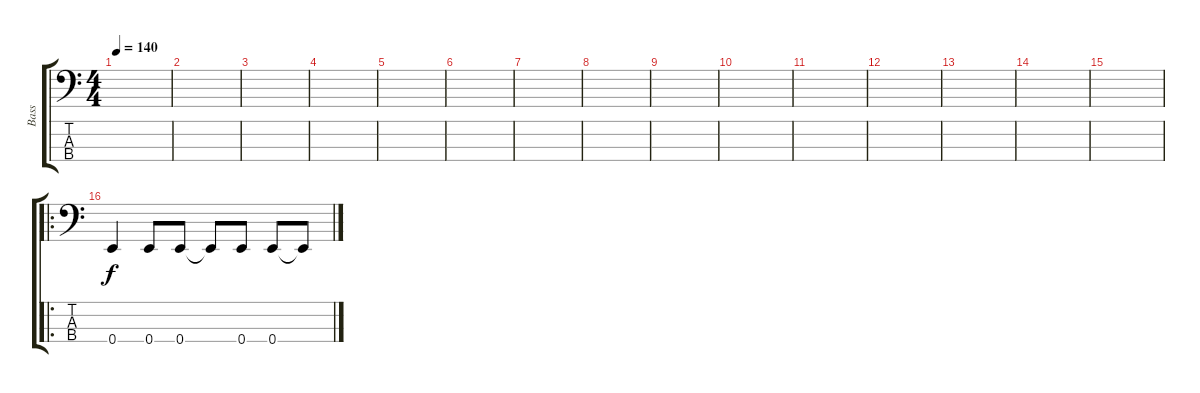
\track ("Bass" "Bass") {instrument electricbassfinger}
\staff {score tabs}
\tuning (G2 D2 A1 E1) {hide}
\ts (4 4)
\tempo 140
\clef f4
\ks c
|
|
|
|
|
|
|
|
|
|
|
|
|
|
|
\ro
0.4.4 0.4.8 0.4.8 0.4{t}.8 0.4.8 0.4.8 0.4{t}.8
